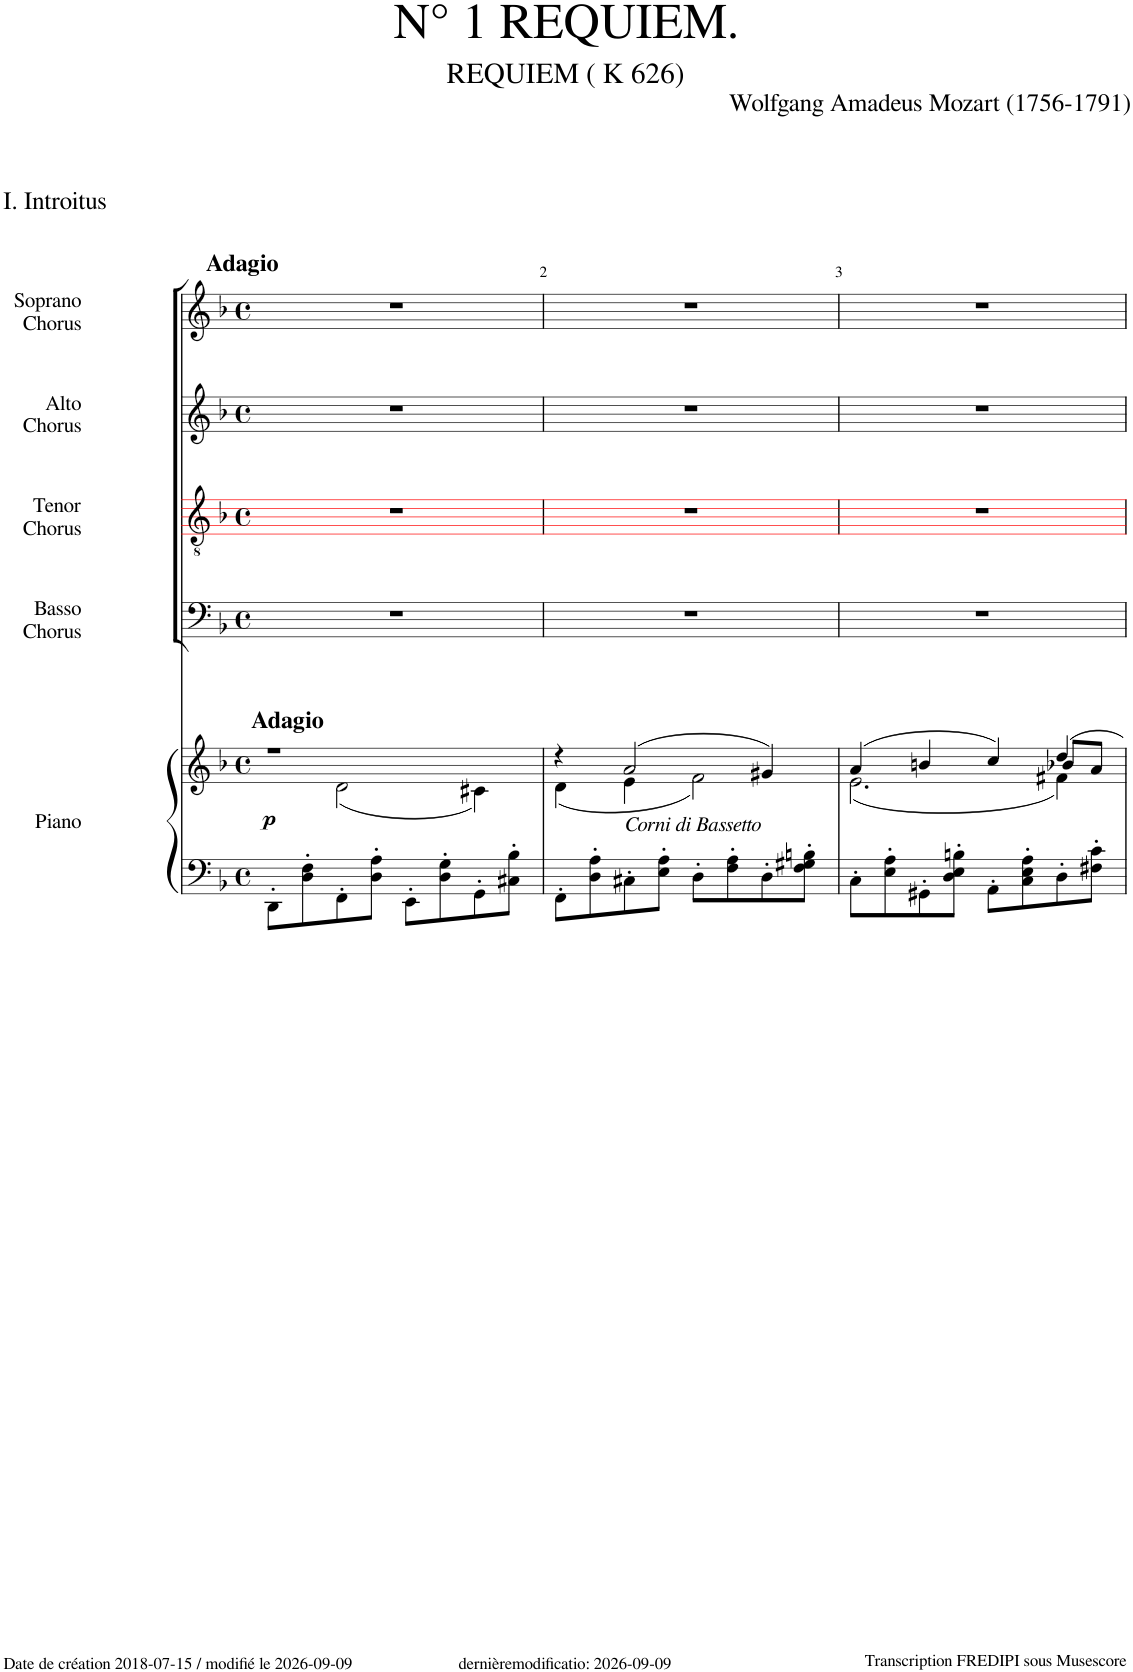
**kern	**kern	**dynam	**kern	**kern	**kern	**kern
*part5	*part5	*part5	*part4	*part3	*part2	*part1
*staff6	*staff5	*staff5/6	*staff4	*staff3	*staff2	*staff1
*I"Piano	*	*	*I"Basso Chorus	*I"Tenor Chorus	*I"Alto Chorus	*I"Soprano Chorus
*I'Pno	*	*	*I'Ch	*	*I'Ch	*I'Ch
*	*	*	*	*stria5	*	*
*clefF4	*clefG2	*	*clefF4	*clefGv2	*clefG2	*clefG2
*	*	*	*	*ITrd8c14	*	*
*k[b-]	*k[b-]	*	*k[b-]	*k[b-]	*k[b-]	*k[b-]
*M4/4	*M4/4	*	*M4/4	*M4/4	*M4/4	*M4/4
*met(c)	*met(c)	*	*met(c)	*met(c)	*met(c)	*met(c)
=1	=1	=1	=1	=1	=1	=1
*	*^	*	*	*	*	*
!	!LO:TX:a:B:t=Adagio	!	!	!	!	!	!
!	!	!	!LO:DY:a=2	!	!	!	!
8DD'\L	1r	4ryy	p	1r	1r	1r	1r
8D\' 8F\'	.	.	.	.	.	.	.
8FF'\	.	(2d\	.	.	.	.	.
8D\' 8A\'J	.	.	.	.	.	.	.
8EE'\L	.	.	.	.	.	.	.
8D\' 8G\'	.	.	.	.	.	.	.
8GG'\	.	4c#X\)	.	.	.	.	.
8C#X\' 8B-\'J	.	.	.	.	.	.	.
=2	=2	=2	=2	=2	=2	=2	=2
8FF'\L	4r	(4d\	.	1r	1r	1r	1r
8D\' 8A\'	.	.	.	.	.	.	.
!	!LO:TX:b:i:t=Corni di Bassetto	!	!	!	!	!	!
8C#X'\	(2a/	4e\	.	.	.	.	.
8E\' 8A\'J	.	.	.	.	.	.	.
8D'\L	.	2f\)	.	.	.	.	.
8F\' 8A\'	.	.	.	.	.	.	.
8D'\	4g#X/)	.	.	.	.	.	.
8F\' 8G#X\' 8Bn\'J	.	.	.	.	.	.	.
=3	=3	=3	=3	=3	=3	=3	=3
*	*	*^	*	*	*	*	*
8C'\L	(4a/	(2.e\	2.ryy	.	1r	1r	1r	1r
8E\' 8A\'	.	.	.	.	.	.	.	.
8GG#X'\	4bn/	.	.	.	.	.	.	.
8D\' 8E\' 8Bn\'J	.	.	.	.	.	.	.	.
8AA'\L	4cc/)	.	.	.	.	.	.	.
8C\' 8E\' 8A\'	.	.	.	.	.	.	.	.
8D'\	4dd/	4f#X\)	8b-X/L	.	.	.	.	.
8F#X\' 8c\'J	.	.	8a/J	.	.	.	.	.
*	*v	*v	*v	*	*	*	*	*
=	=	=	=	=	=	=
*-	*-	*-	*-	*-	*-	*-
